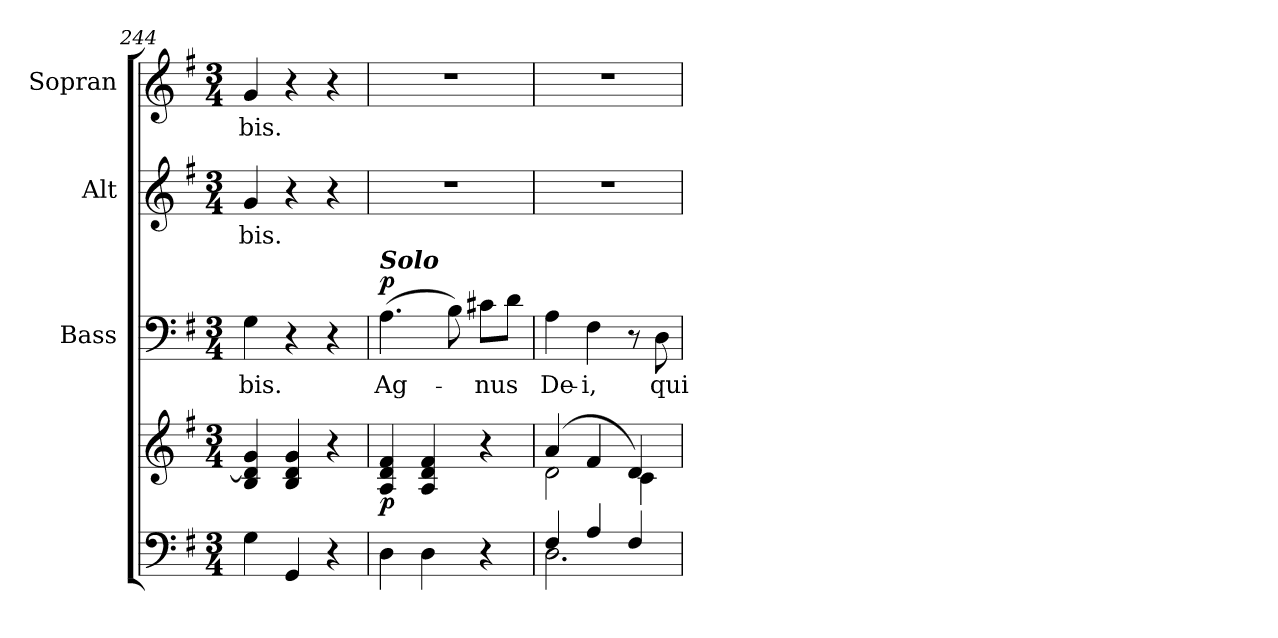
**kern	**kern	**dynam	**kern	**text	**dynam	**kern	**text	**kern	**text
*part4	*part4	*part4	*part3	*part3	*part3	*part2	*part2	*part1	*part1
*staff5	*staff4	*staff4/5	*staff3	*staff3	*staff3	*staff2	*staff2	*staff1	*staff1
*	*	*	*I"Bass	*	*	*I"Alt	*	*I"Sopran	*
*	*	*	*I'B.	*	*	*I'A.	*	*I'S.	*
*clefF4	*clefG2	*	*clefF4	*	*	*clefG2	*	*clefG2	*
*k[f#]	*k[f#]	*	*k[f#]	*	*	*k[f#]	*	*k[f#]	*
*G:	*G:	*	*G:	*	*	*G:	*	*G:	*
*M3/4	*M3/4	*	*M3/4	*	*	*M3/4	*	*M3/4	*
=244	=244	=244	=244	=244	=244	=244	=244	=244	=244
!	!	!	!	!LO:LY:b	!	!	!LO:LY:b	!	!LO:LY:b
4G\	4B/ 4d/] 4g/	.	4G\	-bis.	.	4g/	-bis.	4g/	-bis.
4GG/	4B/ 4d/ 4g/	.	4r	.	.	4r	.	4r	.
4r	4r	.	4r	.	.	4r	.	4r	.
=245	=245	=245	=245	=245	=245	=245	=245	=245	=245
!	!	!	!LO:TX:a:Bi:t=Solo	!	!	!	!	!	!
!	!	!LO:DY:b	!	!LO:LY:b	!LO:DY:a	!	!	!	!
4D\	4A/ 4d/ 4f#/	p	(>4.A\	Ag-	p	2.r	.	2.r	.
4D\	4A/ 4d/ 4f#/	.	.	.	.	.	.	.	.
.	.	.	8B\)	.	.	.	.	.	.
!	!	!	!	!LO:LY:b	!	!	!	!	!
4r	4r	.	8c#X\L	-nus	.	.	.	.	.
.	.	.	8d\J	.	.	.	.	.	.
!!LO:PB:g=z
=246	=246	=246	=246	=246	=246	=246	=246	=246	=246
*^	*^	*	*	*	*	*	*	*	*
!	!	!	!	!	!	!LO:LY:b	!	!	!	!	!
4F#/	2.D\	(4a/	2d\	.	4A\	De-	.	2.r	.	2.r	.
!	!	!	!	!	!	!LO:LY:b	!	!	!	!	!
4A/	.	4f#/	.	.	4F#\	-i,	.	.	.	.	.
4F#/	.	4d/)	4c\	.	8r	.	.	.	.	.	.
!	!	!	!	!	!	!LO:LY:b	!	!	!	!	!
.	.	.	.	.	8D\	qui	.	.	.	.	.
*v	*v	*	*	*	*	*	*	*	*	*	*
*	*v	*v	*	*	*	*	*	*	*	*
=	=	=	=	=	=	=	=	=	=
*-	*-	*-	*-	*-	*-	*-	*-	*-	*-
